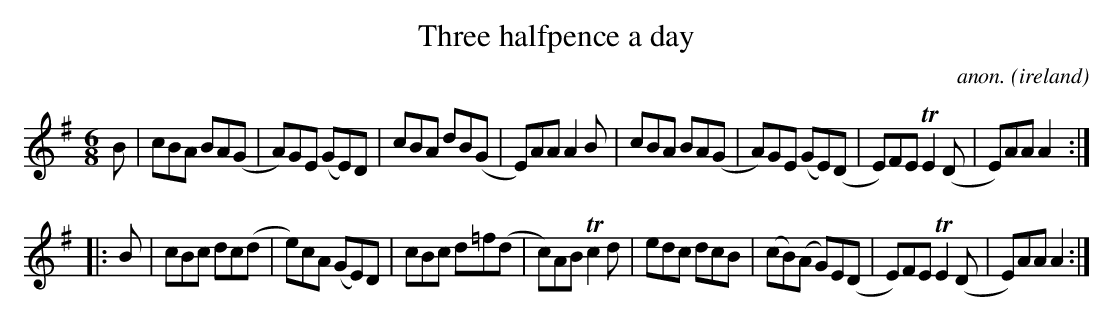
X:1
T:Three halfpence a day
O:ireland
C:anon.
m:Tn2 = (3n/o/n/ m/n/
M:6/8
L:1/8
K:Ador
B|cBA BA(G|A)GE (GE)D|cBA dB(G|E)AA A2B|cBA BA(G|A)GE (GE)(D|E)FE TE2(D|E)AA A2:|
|:B|cBc dc(d|e)cA (GE)D|cBc d=f(d|c)AB Tc2d|edc dcB|(cB)(A G)E(D|E)FE TE2(D|E)AA A2:|
